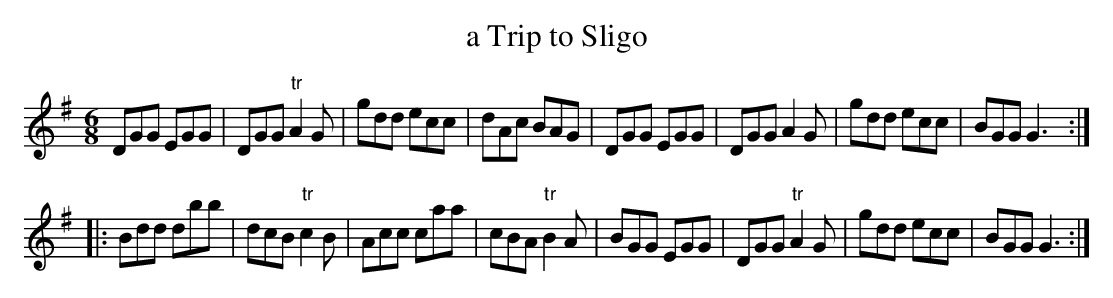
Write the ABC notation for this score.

X:1
T:a Trip to Sligo
M:6/8
K:G
DGG EGG| DGG "tr"A2G| gdd ecc| dAc BAG|\
DGG EGG| DGG A2G| gdd ecc| BGG G3:|
|:Bdd dbb| dcB "tr"c2B| Acc caa| cBA "tr"B2A|\
BGG EGG| DGG "tr"A2G| gdd ecc| BGG G3:|
